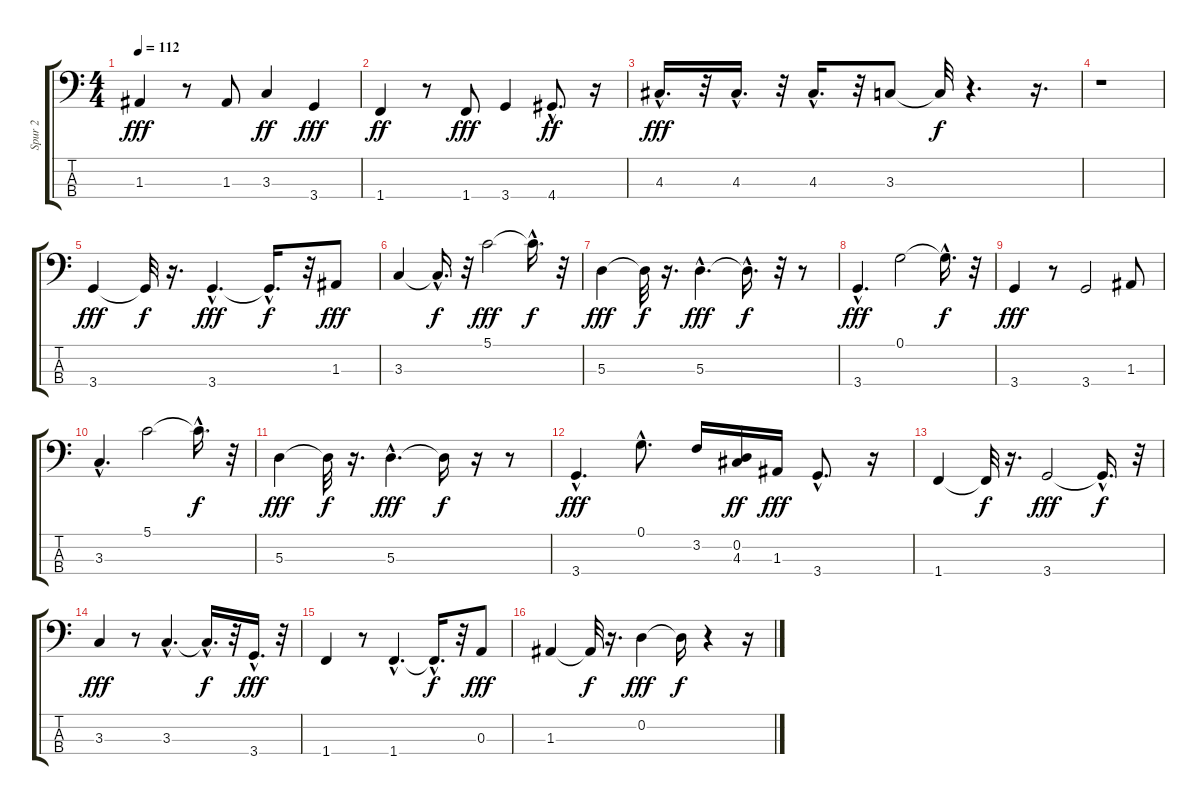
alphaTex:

\track ("Spur 2" "Spur 2") {instrument electricbassfinger}
\staff {score tabs}
\tuning (G2 D2 A1 E1) {hide}
\ts (4 4)
\tempo 112
\clef f4
\ks c
1.3.4{dy fff} r.8 1.3.8 3.3.4{dy ff} 3.4.4{dy fff} |
1.4.4{dy ff} r.8 1.4.8{dy fff} 3.4.4 4.4{hac}.8{d dy ff} r.16 |
4.3{hac}.16{d dy fff} r.32 4.3{hac}.16{d} r.32 4.3{hac}.16{d} r.32 3.3.8 3.3{t}.32{dy f} r.4{d} r.16{d} |
r.1 |
3.4.4{dy fff} 3.4{t}.32{dy f} r.16{d} 3.4{hac}.4{d dy fff} 3.4{hac t}.16{d dy f} r.32 1.3.8{dy fff} |
3.3.4 3.3{hac t}.16{d dy f} r.32 5.1.2{dy fff} 5.1{hac t}.16{d dy f} r.32 |
5.3.4{dy fff} 5.3{t}.32{dy f} r.16{d} 5.3{hac}.4{d dy fff} 5.3{hac t}.16{d dy f} r.32 r.8 |
3.4{hac}.4{d dy fff} 0.1.2 0.1{hac t}.16{d dy f} r.32 |
3.4.4{dy fff} r.8 3.4.2 1.3.8 |
3.3{hac}.4{d} 5.1.2 5.1{hac t}.16{d dy f} r.32 |
5.3.4{dy fff} 5.3{t}.32{dy f} r.16{d} 5.3{hac}.4{d dy fff} 5.3{t}.16{dy f} r.16 r.8 |
3.4{hac}.4{d dy fff} 0.1{hac}.8{d} 3.2.16 (0.2 4.3).16{dy ff} 1.3.16{dy fff} 3.4{hac}.8{d} r.16 |
1.4.4 1.4{t}.32{dy f} r.16{d} 3.4.2{dy fff} 3.4{hac t}.16{d dy f} r.32 |
3.3.4{dy fff} r.8 3.3{hac}.4{d} 3.3{hac t}.16{d dy f} r.32 3.4{hac}.16{d dy fff} r.32 |
1.4.4 r.8 1.4{hac}.4{d} 1.4{hac t}.16{d dy f} r.32 0.3.8{dy fff} |
1.3.4 1.3{t}.32{dy f} r.16{d} 0.2.4{dy fff} 0.2{t}.16{dy f} r.4 r.16
